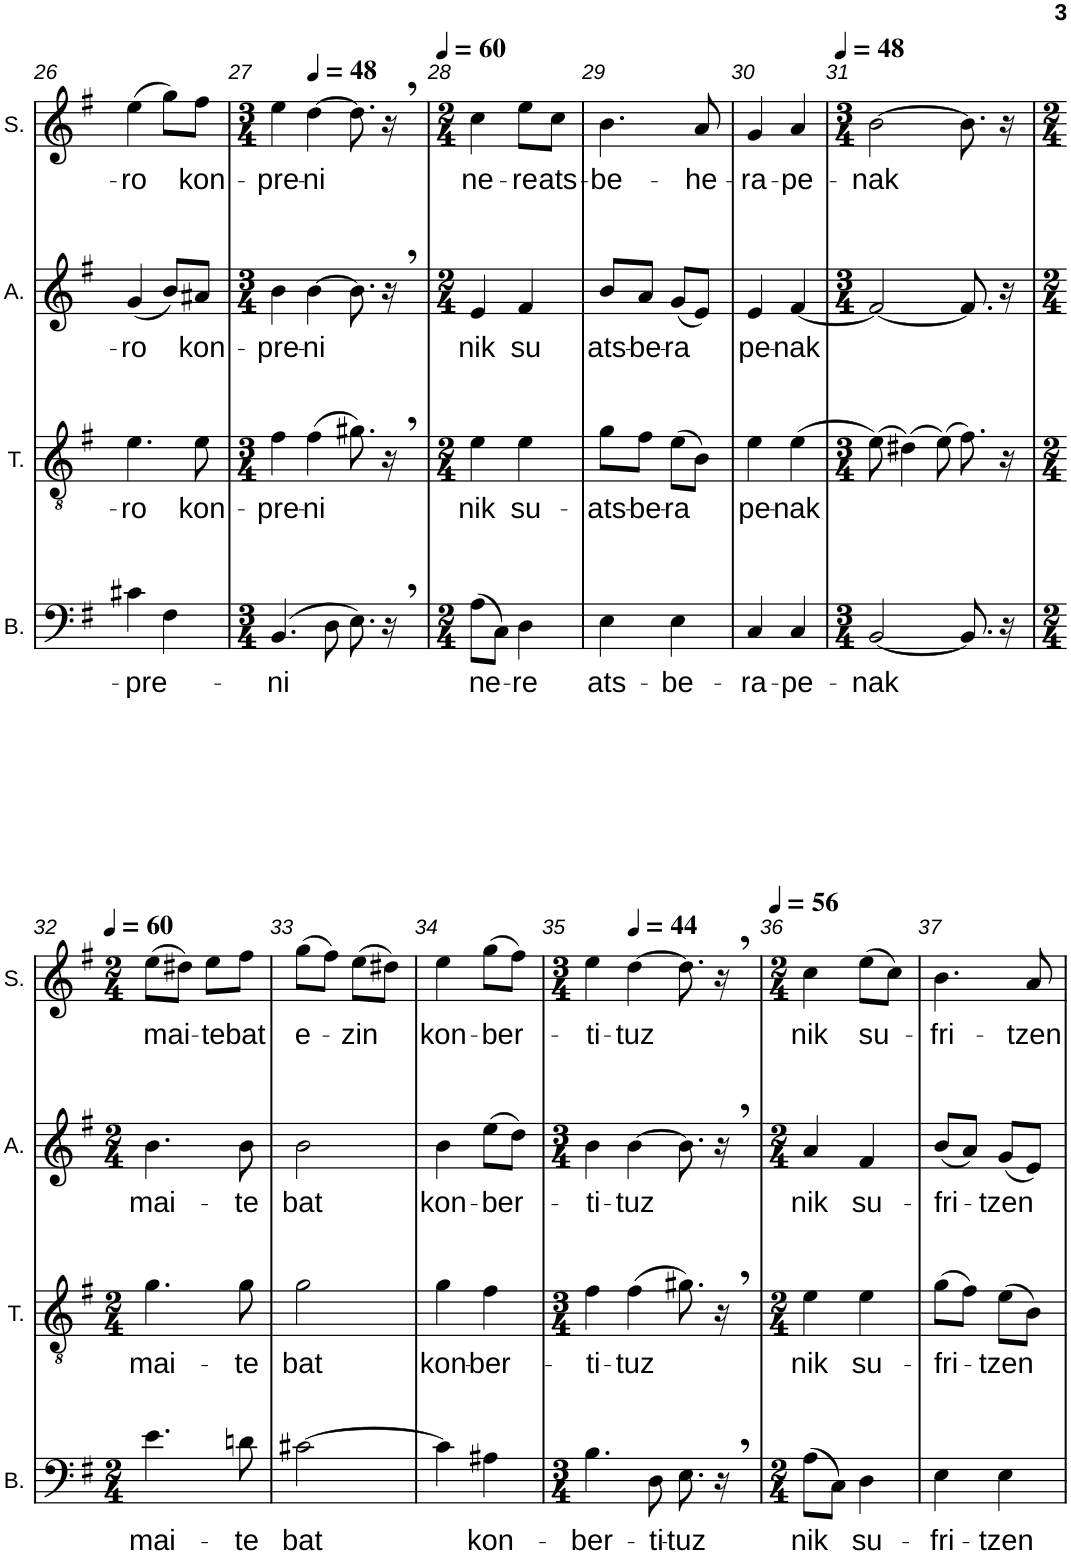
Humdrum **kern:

**kern	**text	**kern	**text	**kern	**text	**kern	**text
*part4	*part4	*part3	*part3	*part2	*part2	*part1	*part1
*staff4	*staff4	*staff3	*staff3	*staff2	*staff2	*staff1	*staff1
*I"Basse	*	*I"Ténor	*	*I"Alto	*	*I"Soprano	*
*I'B.	*	*I'T.	*	*I'A.	*	*I'S.	*
!!LO:PB:g=z
*clefF4	*	*clefGv2	*	*clefG2	*	*clefG2	*
*k[f#]	*	*k[f#]	*	*k[f#]	*	*k[f#]	*
*M2/4	*	*M2/4	*	*M2/4	*	*M2/4	*
=26	=26	=26	=26	=26	=26	=26	=26
!	!LO:LY:b	!	!LO:LY:b	!	!LO:LY:b	!	!LO:LY:b
4c#X\	-pre-	4.e\	-ro	(4g/	-ro	(4ee\	-ro
4F#\	.	.	.	8b/L)	.	8gg\L)	.
!	!	!	!LO:LY:b	!	!LO:LY:b	!	!LO:LY:b
.	.	8e\	kon-	8a#X/J	kon-	8ff#\J	kon-
=27	=27	=27	=27	=27	=27	=27	=27
*M3/4	*	*M3/4	*	*M3/4	*	*M3/4	*
!	!LO:LY:b	!	!LO:LY:b	!	!LO:LY:b	!	!LO:LY:b
(4.BB/	-ni	4f#\	-pre-	4b\	-pre-	4ee\	-pre-
*	*	*	*	*	*	*MM48	*
!	!	!	!LO:LY:b	!	!LO:LY:b	!	!LO:LY:b
.	.	(4f#\	-ni	[4b\	-ni	[4dd\	-ni
8D\	.	.	.	.	.	.	.
8.E\)	.	8.g#X\)	.	8.b\]	.	8.dd\]	.
16r	.	16r	.	16r	.	16r	.
=28	=28	=28	=28	=28	=28	=28	=28
*M2/4	*	*M2/4	*	*M2/4	*	*M2/4	*
*	*	*	*	*	*	*MM60	*
!	!LO:LY:b	!	!LO:LY:b	!	!LO:LY:b	!	!LO:LY:b
(8A\L	ne-	4e\	nik	4e/	nik	4cc\	ne-
8C\J)	.	.	.	.	.	.	.
!	!LO:LY:b	!	!LO:LY:b	!	!LO:LY:b	!	!LO:LY:b
4D\	-re	4e\	su-	4f#/	su	8ee\L	-re
!	!	!	!	!	!	!	!LO:LY:b
.	.	.	.	.	.	8cc\J	ats-
=29	=29	=29	=29	=29	=29	=29	=29
!	!LO:LY:b	!	!LO:LY:b	!	!LO:LY:b	!	!LO:LY:b
4E\	ats-	8g\L	ats-	8b/L	ats-	4.b\	-be-
!	!	!	!LO:LY:b	!	!LO:LY:b	!	!
.	.	8f#\J	-be-	8a/J	-be-	.	.
!	!LO:LY:b	!	!LO:LY:b	!	!LO:LY:b	!	!
4E\	-be-	(8e\L	-ra	(8g/L	-ra	.	.
!	!	!	!	!	!	!	!LO:LY:b
.	.	8B\J)	.	8e/J)	.	8a/	-he-
=30	=30	=30	=30	=30	=30	=30	=30
!	!LO:LY:b	!	!LO:LY:b	!	!LO:LY:b	!	!LO:LY:b
4C/	-ra-	4e\	-pe-	4e/	-pe-	4g/	-ra-
!	!LO:LY:b	!	!LO:LY:b	!	!LO:LY:b	!	!LO:LY:b
4C/	-pe-	(4e\	-nak	[4f#/	-nak	4a/	-pe-
=31	=31	=31	=31	=31	=31	=31	=31
*M3/4	*	*M3/4	*	*M3/4	*	*M3/4	*
*	*	*	*	*	*	*MM48	*
!	!LO:LY:b	!	!	!	!	!	!LO:LY:b
[2BB/	-nak	(8e\)	.	2f#/_	.	[2b\	-nak
.	.	(4d#X\)	.	.	.	.	.
.	.	(8e\)	.	.	.	.	.
8.BB/]	.	8.f#\)	.	8.f#/]	.	8.b\]	.
16r	.	16r	.	16r	.	16r	.
!!LO:LB:g=z
=32	=32	=32	=32	=32	=32	=32	=32
*M2/4	*	*M2/4	*	*M2/4	*	*M2/4	*
*	*	*	*	*	*	*MM60	*
!	!LO:LY:b	!	!LO:LY:b	!	!LO:LY:b	!	!LO:LY:b
4.e\	mai-	4.g\	mai-	4.b\	mai-	(8ee\L	mai-
.	.	.	.	.	.	8dd#X\J)	.
!	!	!	!	!	!	!	!LO:LY:b
.	.	.	.	.	.	8ee\L	-te
!	!LO:LY:b	!	!LO:LY:b	!	!LO:LY:b	!	!LO:LY:b
8dn\	-te	8g\	-te	8b\	-te	8ff#\J	bat
=33	=33	=33	=33	=33	=33	=33	=33
!	!LO:LY:b	!	!LO:LY:b	!	!LO:LY:b	!	!LO:LY:b
[2c#X\	bat	2g\	bat	2b\	bat	(8gg\L	e-
.	.	.	.	.	.	8ff#\J)	.
!	!	!	!	!	!	!	!LO:LY:b
.	.	.	.	.	.	(8ee\L	-zin
.	.	.	.	.	.	8dd#X\J)	.
=34	=34	=34	=34	=34	=34	=34	=34
!	!	!	!LO:LY:b	!	!LO:LY:b	!	!LO:LY:b
4c#\]	.	4g\	kon-	4b\	kon-	4ee\	kon-
!	!LO:LY:b	!	!LO:LY:b	!	!LO:LY:b	!	!LO:LY:b
4A#X\	kon-	4f#\	-ber-	(8ee\L	-ber-	(8gg\L	-ber-
.	.	.	.	8dd\J)	.	8ff#\J)	.
=35	=35	=35	=35	=35	=35	=35	=35
*M3/4	*	*M3/4	*	*M3/4	*	*M3/4	*
!	!LO:LY:b	!	!LO:LY:b	!	!LO:LY:b	!	!LO:LY:b
4.B\	-ber-	4f#\	ti-	4b\	ti-	4ee\	ti-
*	*	*	*	*	*	*MM44	*
!	!	!	!LO:LY:b	!	!LO:LY:b	!	!LO:LY:b
.	.	(4f#\	-tuz	[4b\	-tuz	[4dd\	-tuz
!	!LO:LY:b	!	!	!	!	!	!
8D\	-ti-	.	.	.	.	.	.
!	!LO:LY:b	!	!	!	!	!	!
8.E\	-tuz	8.g#X\)	.	8.b\]	.	8.dd\]	.
16r	.	16r	.	16r	.	16r	.
=36	=36	=36	=36	=36	=36	=36	=36
*M2/4	*	*M2/4	*	*M2/4	*	*M2/4	*
*	*	*	*	*	*	*MM56	*
!	!LO:LY:b	!	!LO:LY:b	!	!LO:LY:b	!	!LO:LY:b
(8A\L	nik	4e\	nik	4a/	nik	4cc\	nik
8C\J)	.	.	.	.	.	.	.
!	!LO:LY:b	!	!LO:LY:b	!	!LO:LY:b	!	!LO:LY:b
4D\	su-	4e\	su-	4f#/	su-	(8ee\L	su-
.	.	.	.	.	.	8cc\J)	.
=37	=37	=37	=37	=37	=37	=37	=37
!	!LO:LY:b	!	!LO:LY:b	!	!LO:LY:b	!	!LO:LY:b
4E\	-fri-	(8g\L	-fri-	(8b/L	-fri-	4.b\	fri-
.	.	8f#\J)	.	8a/J)	.	.	.
!	!LO:LY:b	!	!LO:LY:b	!	!LO:LY:b	!	!
4E\	tzen	(8e\L	-tzen	(8g/L	-tzen	.	.
!	!	!	!	!	!	!	!LO:LY:b
.	.	8B\J)	.	8e/J)	.	8a/	-tzen
=	=	=	=	=	=	=	=
*-	*-	*-	*-	*-	*-	*-	*-
